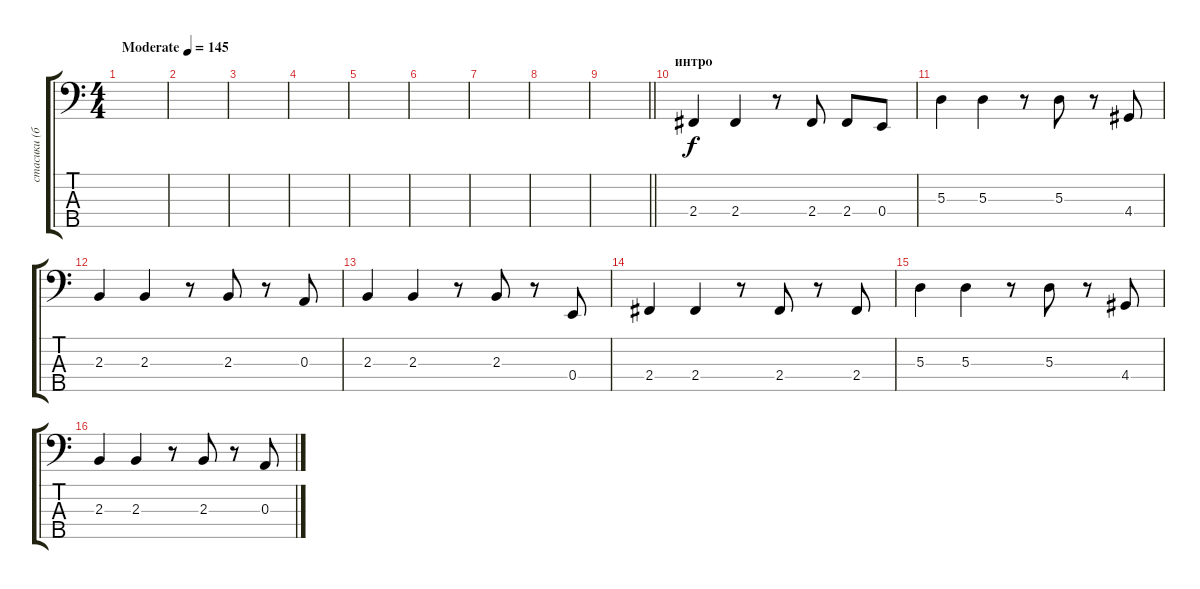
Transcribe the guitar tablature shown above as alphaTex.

\track ("стасики (бас)" "стасики (б") {instrument electricbassfinger}
\staff {score tabs}
\tuning (G2 D2 A1 E1 B0) {hide}
\ts (4 4)
\tempo (145 "Moderate")
\clef f4
\ks c
|
|
|
|
|
|
|
|
\barLineRight lightlight
|
\section ("" "интро")
2.4.4 2.4.4 r.8 2.4.8 2.4.8 0.4.8 |
5.3.4 5.3.4 r.8 5.3.8 r.8 4.4.8 |
2.3.4 2.3.4 r.8 2.3.8 r.8 0.3.8 |
2.3.4 2.3.4 r.8 2.3.8 r.8 0.4.8 |
2.4.4 2.4.4 r.8 2.4.8 r.8 2.4.8 |
5.3.4 5.3.4 r.8 5.3.8 r.8 4.4.8 |
2.3.4 2.3.4 r.8 2.3.8 r.8 0.3.8
